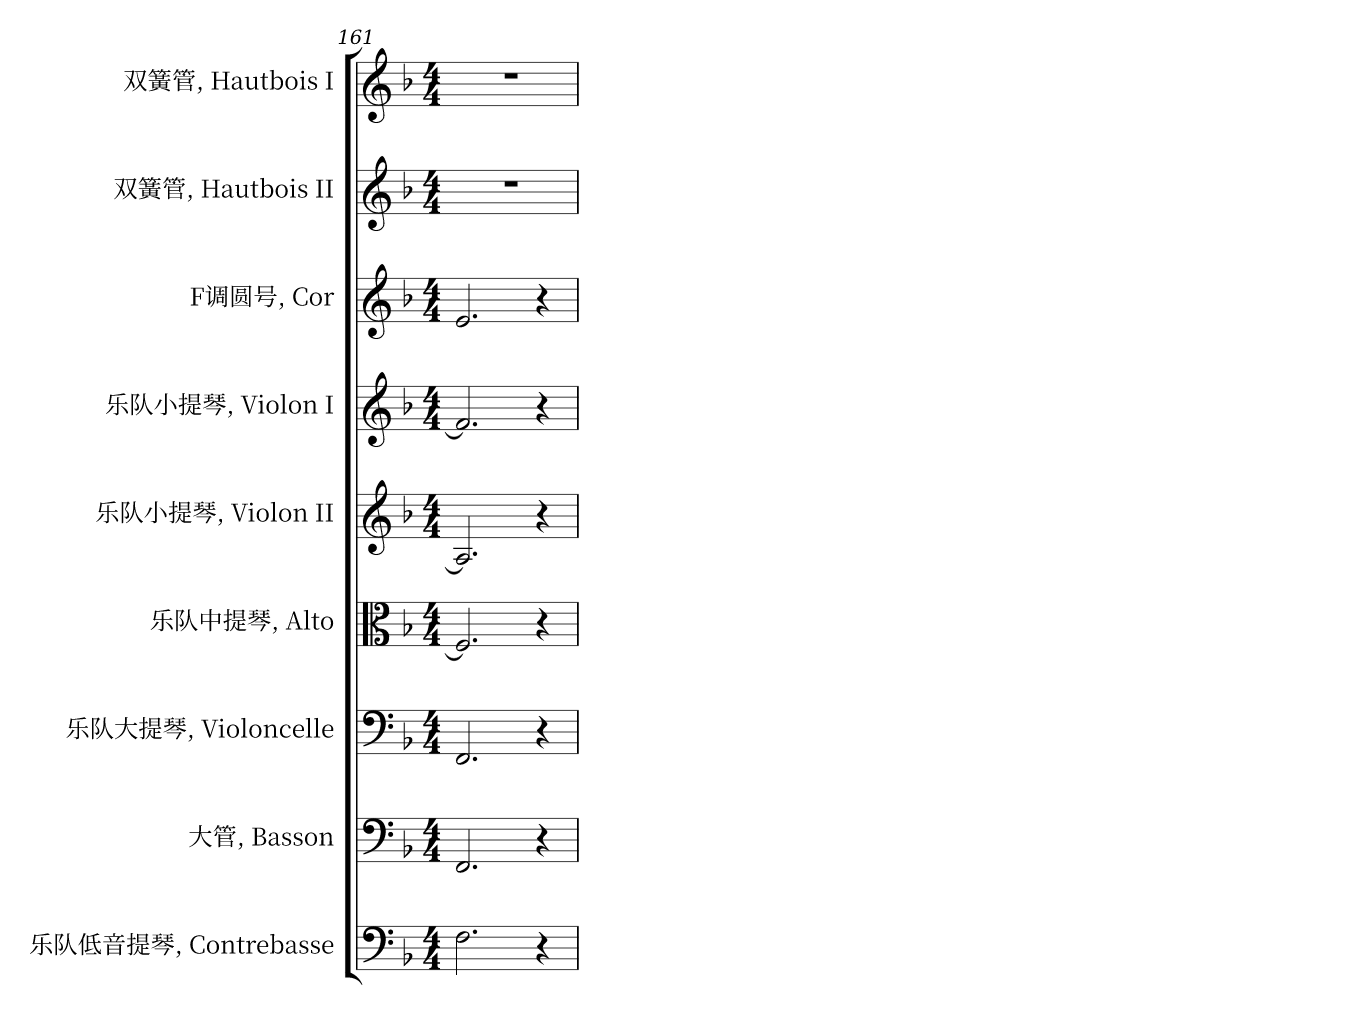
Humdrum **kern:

**kern	**kern	**kern	**kern	**kern	**kern	**kern	**kern	**kern
*part9	*part8	*part7	*part6	*part5	*part4	*part3	*part2	*part1
*staff9	*staff8	*staff7	*staff6	*staff5	*staff4	*staff3	*staff2	*staff1
*I"乐队低音提琴, Contrebasse	*I"大管, Basson	*I"乐队大提琴, Violoncelle	*I"乐队中提琴, Alto	*I"乐队小提琴, Violon II	*I"乐队小提琴, Violon I	*I"F调圆号, Cor	*I"双簧管, Hautbois II	*I"双簧管, Hautbois I
*I'Cbs.	*I'Bsn.	*	*	*	*	*	*	*
*clefF4	*clefF4	*clefF4	*clefC3	*clefG2	*clefG2	*clefG2	*clefG2	*clefG2
*ITrd7c12	*	*	*	*	*	*ITrd4c7	*	*
*k[b-]	*k[b-]	*k[b-]	*k[b-]	*k[b-]	*k[b-]	*k[b-e-]	*k[b-]	*k[b-]
*M4/4	*M4/4	*M4/4	*M4/4	*M4/4	*M4/4	*M4/4	*M4/4	*M4/4
*MM60	*MM60	*MM60	*MM60	*MM60	*MM60	*MM60	*MM60	*MM60
=161	=161	=161	=161	=161	=161	=161	=161	=161
2.FF\	2.FF/	2.FF/	2.F/]	2.A/]	2.f/]	2.A/	1r	1r
4r	4r	4r	4r	4r	4r	4r	.	.
=	=	=	=	=	=	=	=	=
*-	*-	*-	*-	*-	*-	*-	*-	*-
